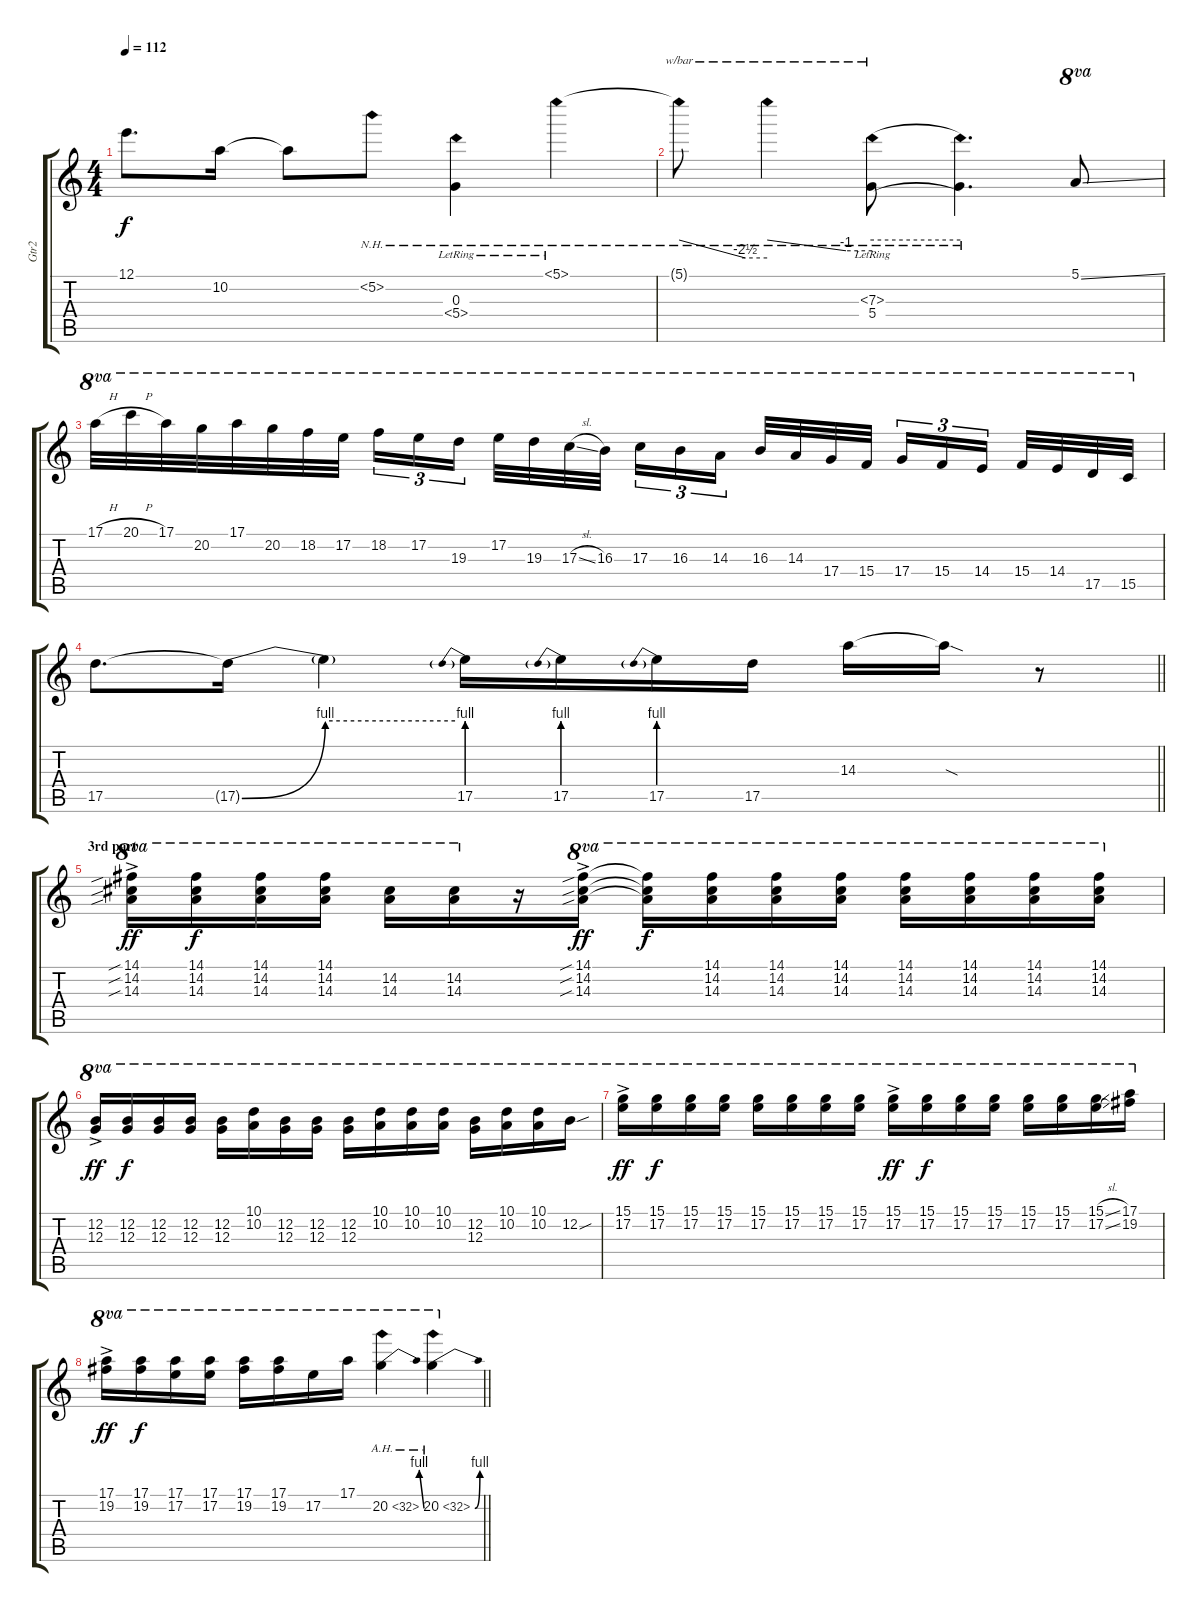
\track ("Gtr2" "Gtr2") {instrument distortionguitar}
\staff {score tabs}
\tuning (E4 B3 G3 D3 A2 E2) {hide}
\ts (4 4)
\tempo 112
\clef g2
\ks c
12.1.8{d dy f} 10.2.16 10.2{t}.8 5.2{nh}.8 (0.3{lr} 5.4{nh lr}).4 5.1{nh lr}.4 |
5.1{nh t}.8{tbe (custom default 0 0 45 -10 60 -10)} 5.1{nh t}.4{tbe (custom default 0 0 45 -4 60 -4)} (7.3{nh lr} 5.4{lr}).8{tbe (hold default 0 0 60 0)} (7.3{nh t} 5.4{t}).4{d} 5.1{ss}.8{ot 8va} |
17.1{h}.32{ot 8va} 20.1{h}.32{ot 8va} 17.1.32{ot 8va} 20.2.32{ot 8va} 17.1.32{ot 8va} 20.2.32{ot 8va} 18.2.32{ot 8va} 17.2.32{ot 8va} 18.2.16{tu (3 2) ot 8va} 17.2.16{tu (3 2) ot 8va} 19.3.16{tu (3 2) ot 8va beam splitsecondary} 17.2.32{ot 8va} 19.3.32{ot 8va} 17.3{sl}.32{ot 8va} 16.3.32{ot 8va} 17.3.16{tu (3 2) ot 8va} 16.3.16{tu (3 2) ot 8va} 14.3.16{tu (3 2) ot 8va beam splitsecondary} 16.3.32{ot 8va} 14.3.32{ot 8va} 17.4.32{ot 8va} 15.4.32{ot 8va} 17.4.16{tu (3 2) ot 8va} 15.4.16{tu (3 2) ot 8va} 14.4.16{tu (3 2) ot 8va beam splitsecondary} 15.4.32{ot 8va} 14.4.32{ot 8va} 17.5.32{ot 8va} 15.5.32{ot 8va} |
\barLineRight lightlight
17.5.8{d} 17.5{be (bend 0 0 60 4) t}.16 17.5{be (hold 0 4 60 4) t}.4 17.5{be (prebend 0 4 60 4)}.16 17.5{be (prebend 0 4 60 4)}.16 17.5{be (prebend 0 4 60 4)}.16 17.5.16 14.3.16 14.3{sod t}.16 r.8 |
\section ("" "3rd part")
(14.1{sib ac} 14.2{sib ac} 14.3{sib ac}).16{ot 8va dy ff} (14.1 14.2 14.3).16{ot 8va dy f} (14.1 14.2 14.3).16{ot 8va} (14.1 14.2 14.3).16{ot 8va} (14.2 14.3).16{ot 8va} (14.2 14.3).16{ot 8va} r.16 (14.1{sib ac} 14.2{sib ac} 14.3{sib ac}).16{ot 8va dy ff} (14.1{t} 14.2{t} 14.3{t}).16{ot 8va dy f} (14.1 14.2 14.3).16{ot 8va} (14.1 14.2 14.3).16{ot 8va} (14.1 14.2 14.3).16{ot 8va} (14.1 14.2 14.3).16{ot 8va} (14.1 14.2 14.3).16{ot 8va} (14.1 14.2 14.3).16{ot 8va} (14.1 14.2 14.3).16{ot 8va} |
(12.2{ac} 12.3{ac}).16{ot 8va dy ff} (12.2 12.3).16{ot 8va dy f} (12.2 12.3).16{ot 8va} (12.2 12.3).16{ot 8va} (12.2 12.3).16{ot 8va} (10.1 10.2).16{ot 8va} (12.2 12.3).16{ot 8va} (12.2 12.3).16{ot 8va} (12.2 12.3).16{ot 8va} (10.1 10.2).16{ot 8va} (10.1 10.2).16{ot 8va} (10.1 10.2).16{ot 8va} (12.2 12.3).16{ot 8va} (10.1 10.2).16{ot 8va} (10.1 10.2).16{ot 8va} 12.2{sou}.16{ot 8va} |
(15.1{ac} 17.2{ac}).16{ot 8va dy ff} (15.1 17.2).16{ot 8va dy f} (15.1 17.2).16{ot 8va} (15.1 17.2).16{ot 8va} (15.1 17.2).16{ot 8va} (15.1 17.2).16{ot 8va} (15.1 17.2).16{ot 8va} (15.1 17.2).16{ot 8va} (15.1{ac} 17.2{ac}).16{ot 8va dy ff} (15.1 17.2).16{ot 8va dy f} (15.1 17.2).16{ot 8va} (15.1 17.2).16{ot 8va} (15.1 17.2).16{ot 8va} (15.1 17.2).16{ot 8va} (15.1{sl} 17.2{sl}).16{ot 8va} (17.1 19.2).16{ot 8va} |
\barLineRight lightlight
(17.1{ac} 19.2{ac}).16{ot 8va dy ff} (17.1 19.2).16{ot 8va dy f} (17.1 17.2).16{ot 8va} (17.1 17.2).16{ot 8va} (17.1 19.2).16{ot 8va} (17.1 19.2).16{ot 8va} 17.2.16{ot 8va} 17.1.16{ot 8va} 20.2{be (bend 0 0 60 4) ah 12}.4{ot 8va} 20.2{be (bend 0 0 60 4) ah 12}.4{ot 8va}
